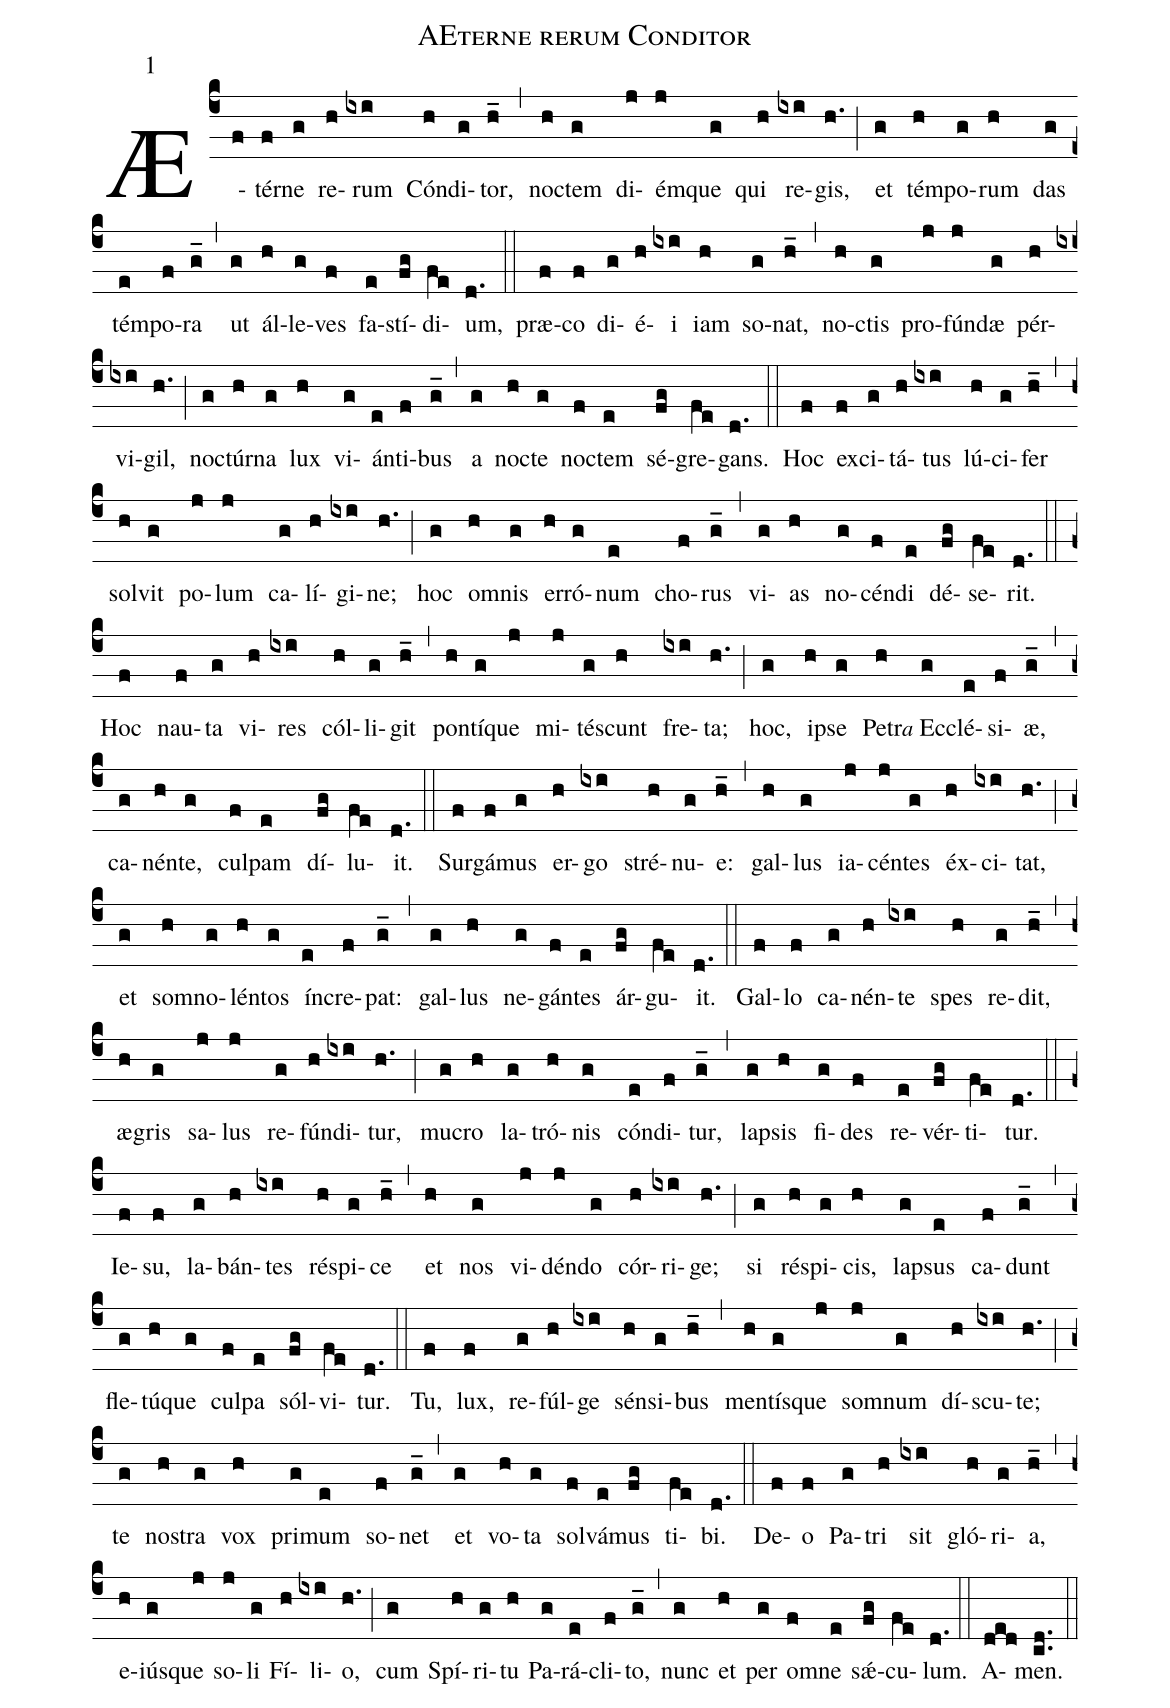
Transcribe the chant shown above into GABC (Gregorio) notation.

name: AEterne rerum Conditor;
mode: 1;
%%
(c4)
Æ(f)tér(f)ne(g) re(h)rum(ixi) Cón(h)di(g)tor,(h_) (,)
no(h)ctem(g) di(j)ém(j)que(g) qui(h) re(ixi)gis,(h.) (;)
et(g) tém(h)po(g)rum(h) das(g) tém(e)po(f)ra(g_) (,)
ut(g) ál(h)le(g)ves(f) fa(e)stí(fg)di(fe)um,(d.) (::)

præ(f)co(f) di(g)é(h)i(ixi) iam(h) so(g)nat,(h_) (,)
no(h)ctis(g) pro(j)fún(j)dæ(g) pér(h)vi(ixi)gil,(h.) (;)
no(g)ctúr(h)na(g) lux(h) vi(g)án(e)ti(f)bus(g_) (,)
a(g) no(h)cte(g) no(f)ctem(e) sé(fg)gre(fe)gans.(d.) (::)

Hoc(f) ex(f)ci(g)tá(h)tus(ixi) lú(h)ci(g)fer(h_) (,)
sol(h)vit(g) po(j)lum(j) ca(g)lí(h)gi(ixi)ne;(h.) (;)
hoc(g) om(h)nis(g) er(h)ró(g)num(e) cho(f)rus(g_) (,)
vi(g)as(h) no(g)cén(f)di(e) dé(fg)se(fe)rit.(d.) (::)

Hoc(f) nau(f)ta(g) vi(h)res(ixi) cól(h)li(g)git(h_) (,)
pon(h)tí(g)que(j) mi(j)té(g)scunt(h) fre(ixi)ta;(h.) (;)
hoc,(g) i(h)pse(g) Pe(h)tr<e>a</e> {E}c(g)clé(e)si(f)æ,(g_) (,)
ca(g)nén(h)te,(g) cul(f)pam(e) dí(fg)lu(fe)it.(d.) (::)

Sur(f)gá(f)mus(g) er(h)go(ixi) stré(h)nu(g)e:(h_) (,)
gal(h)lus(g) ia(j)cén(j)tes(g) éx(h)ci(ixi)tat,(h.) (;)
et(g) som(h)no(g)lén(h)tos(g) ín(e)cre(f)pat:(g_) (,)
gal(g)lus(h) ne(g)gán(f)tes(e) ár(fg)gu(fe)it.(d.) (::)

Gal(f)lo(f) ca(g)nén(h)te(ixi) spes(h) re(g)dit,(h_) (,)
æ(h)gris(g) sa(j)lus(j) re(g)fún(h)di(ixi)tur,(h.) (;)
mu(g)cro(h) la(g)tró(h)nis(g) cón(e)di(f)tur,(g_) (,)
la(g)psis(h) fi(g)des(f) re(e)vér(fg)ti(fe)tur.(d.) (::)

Ie(f)su,(f) la(g)bán(h)tes(ixi) ré(h)spi(g)ce(h_) (,)
et(h) nos(g) vi(j)dén(j)do(g) cór(h)ri(ixi)ge;(h.) (;)
si(g) ré(h)spi(g)cis,(h) la(g)psus(e) ca(f)dunt(g_) (,)
fle(g)tú(h)que(g) cul(f)pa(e) sól(fg)vi(fe)tur.(d.) (::)

Tu,(f) lux,(f) re(g)fúl(h)ge(ixi) sén(h)si(g)bus(h_) (,)
men(h)tís(g)que(j) som(j)num(g) dí(h)scu(ixi)te;(h.) (;)
te(g) no(h)stra(g) vox(h) pri(g)mum(e) so(f)net(g_) (,)
et(g) vo(h)ta(g) sol(f)vá(e)mus(fg) ti(fe)bi.(d.) (::)

De(f)o(f) Pa(g)tri(h) sit(ixi) gló(h)ri(g)a,(h_) (,)
e(h)iús(g)que(j) so(j)li(g) Fí(h)li(ixi)o,(h.) (;)
cum(g) Spí(h)ri(g)tu(h) Pa(g)rá(e)cli(f)to,(g_) (,)
nunc(g) et(h) per(g) om(f)ne(e) sǽ(fg)cu(fe)lum.(d.) (::)

A(ded)men.(cd..) (::)
